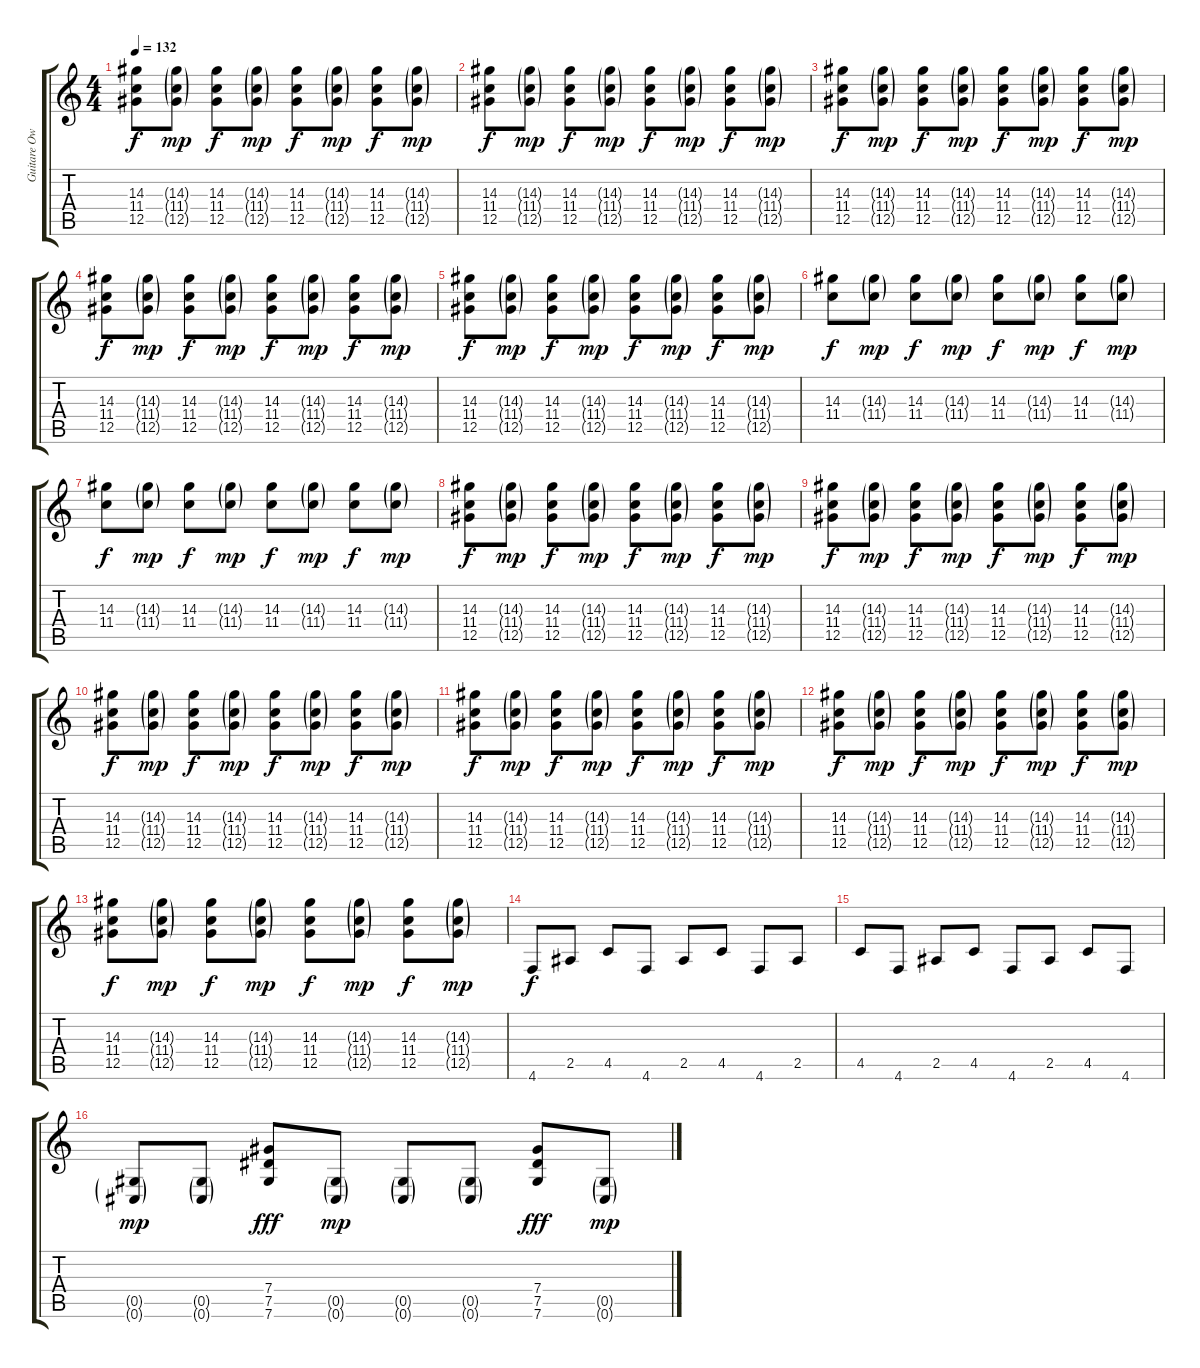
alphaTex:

\track ("Guitare Owen" "Guitare Ow") {instrument overdrivenguitar}
\staff {score tabs}
\tuning (Eb4 Bb3 Gb3 Db3 Ab2 Db2) {hide}
\ts (4 4)
\tempo 132
\clef g2
\ks c
(14.3 11.4 12.5).8{dy f} (14.3{g} 11.4{g} 12.5{g}).8{dy mp} (14.3 11.4 12.5).8{dy f} (14.3{g} 11.4{g} 12.5{g}).8{dy mp} (14.3 11.4 12.5).8{dy f} (14.3{g} 11.4{g} 12.5{g}).8{dy mp} (14.3 11.4 12.5).8{dy f} (14.3{g} 11.4{g} 12.5{g}).8{dy mp} |
(14.3 11.4 12.5).8{dy f} (14.3{g} 11.4{g} 12.5{g}).8{dy mp} (14.3 11.4 12.5).8{dy f} (14.3{g} 11.4{g} 12.5{g}).8{dy mp} (14.3 11.4 12.5).8{dy f} (14.3{g} 11.4{g} 12.5{g}).8{dy mp} (14.3 11.4 12.5).8{dy f} (14.3{g} 11.4{g} 12.5{g}).8{dy mp} |
(14.3 11.4 12.5).8{dy f} (14.3{g} 11.4{g} 12.5{g}).8{dy mp} (14.3 11.4 12.5).8{dy f} (14.3{g} 11.4{g} 12.5{g}).8{dy mp} (14.3 11.4 12.5).8{dy f} (14.3{g} 11.4{g} 12.5{g}).8{dy mp} (14.3 11.4 12.5).8{dy f} (14.3{g} 11.4{g} 12.5{g}).8{dy mp} |
(14.3 11.4 12.5).8{dy f} (14.3{g} 11.4{g} 12.5{g}).8{dy mp} (14.3 11.4 12.5).8{dy f} (14.3{g} 11.4{g} 12.5{g}).8{dy mp} (14.3 11.4 12.5).8{dy f} (14.3{g} 11.4{g} 12.5{g}).8{dy mp} (14.3 11.4 12.5).8{dy f} (14.3{g} 11.4{g} 12.5{g}).8{dy mp} |
(14.3 11.4 12.5).8{dy f} (14.3{g} 11.4{g} 12.5{g}).8{dy mp} (14.3 11.4 12.5).8{dy f} (14.3{g} 11.4{g} 12.5{g}).8{dy mp} (14.3 11.4 12.5).8{dy f} (14.3{g} 11.4{g} 12.5{g}).8{dy mp} (14.3 11.4 12.5).8{dy f} (14.3{g} 11.4{g} 12.5{g}).8{dy mp} |
(14.3 11.4).8{dy f} (14.3{g} 11.4{g}).8{dy mp} (14.3 11.4).8{dy f} (14.3{g} 11.4{g}).8{dy mp} (14.3 11.4).8{dy f} (14.3{g} 11.4{g}).8{dy mp} (14.3 11.4).8{dy f} (14.3{g} 11.4{g}).8{dy mp} |
(14.3 11.4).8{dy f} (14.3{g} 11.4{g}).8{dy mp} (14.3 11.4).8{dy f} (14.3{g} 11.4{g}).8{dy mp} (14.3 11.4).8{dy f} (14.3{g} 11.4{g}).8{dy mp} (14.3 11.4).8{dy f} (14.3{g} 11.4{g}).8{dy mp} |
(14.3 11.4 12.5).8{dy f} (14.3{g} 11.4{g} 12.5{g}).8{dy mp} (14.3 11.4 12.5).8{dy f} (14.3{g} 11.4{g} 12.5{g}).8{dy mp} (14.3 11.4 12.5).8{dy f} (14.3{g} 11.4{g} 12.5{g}).8{dy mp} (14.3 11.4 12.5).8{dy f} (14.3{g} 11.4{g} 12.5{g}).8{dy mp} |
(14.3 11.4 12.5).8{dy f} (14.3{g} 11.4{g} 12.5{g}).8{dy mp} (14.3 11.4 12.5).8{dy f} (14.3{g} 11.4{g} 12.5{g}).8{dy mp} (14.3 11.4 12.5).8{dy f} (14.3{g} 11.4{g} 12.5{g}).8{dy mp} (14.3 11.4 12.5).8{dy f} (14.3{g} 11.4{g} 12.5{g}).8{dy mp} |
(14.3 11.4 12.5).8{dy f} (14.3{g} 11.4{g} 12.5{g}).8{dy mp} (14.3 11.4 12.5).8{dy f} (14.3{g} 11.4{g} 12.5{g}).8{dy mp} (14.3 11.4 12.5).8{dy f} (14.3{g} 11.4{g} 12.5{g}).8{dy mp} (14.3 11.4 12.5).8{dy f} (14.3{g} 11.4{g} 12.5{g}).8{dy mp} |
(14.3 11.4 12.5).8{dy f} (14.3{g} 11.4{g} 12.5{g}).8{dy mp} (14.3 11.4 12.5).8{dy f} (14.3{g} 11.4{g} 12.5{g}).8{dy mp} (14.3 11.4 12.5).8{dy f} (14.3{g} 11.4{g} 12.5{g}).8{dy mp} (14.3 11.4 12.5).8{dy f} (14.3{g} 11.4{g} 12.5{g}).8{dy mp} |
(14.3 11.4 12.5).8{dy f} (14.3{g} 11.4{g} 12.5{g}).8{dy mp} (14.3 11.4 12.5).8{dy f} (14.3{g} 11.4{g} 12.5{g}).8{dy mp} (14.3 11.4 12.5).8{dy f} (14.3{g} 11.4{g} 12.5{g}).8{dy mp} (14.3 11.4 12.5).8{dy f} (14.3{g} 11.4{g} 12.5{g}).8{dy mp} |
(14.3 11.4 12.5).8{dy f} (14.3{g} 11.4{g} 12.5{g}).8{dy mp} (14.3 11.4 12.5).8{dy f} (14.3{g} 11.4{g} 12.5{g}).8{dy mp} (14.3 11.4 12.5).8{dy f} (14.3{g} 11.4{g} 12.5{g}).8{dy mp} (14.3 11.4 12.5).8{dy f} (14.3{g} 11.4{g} 12.5{g}).8{dy mp} |
4.6.8{dy f volume 16} 2.5.8 4.5.8 4.6.8 2.5.8 4.5.8 4.6.8 2.5.8 |
4.5.8 4.6.8 2.5.8 4.5.8 4.6.8 2.5.8 4.5.8 4.6.8 |
(0.5{g} 0.6{g}).8{dy mp} (0.5{g} 0.6{g}).8 (7.4 7.5 7.6).8{dy fff} (0.5{g} 0.6{g}).8{dy mp} (0.5{g} 0.6{g}).8 (0.5{g} 0.6{g}).8 (7.4 7.5 7.6).8{dy fff} (0.5{g} 0.6{g}).8{dy mp}
